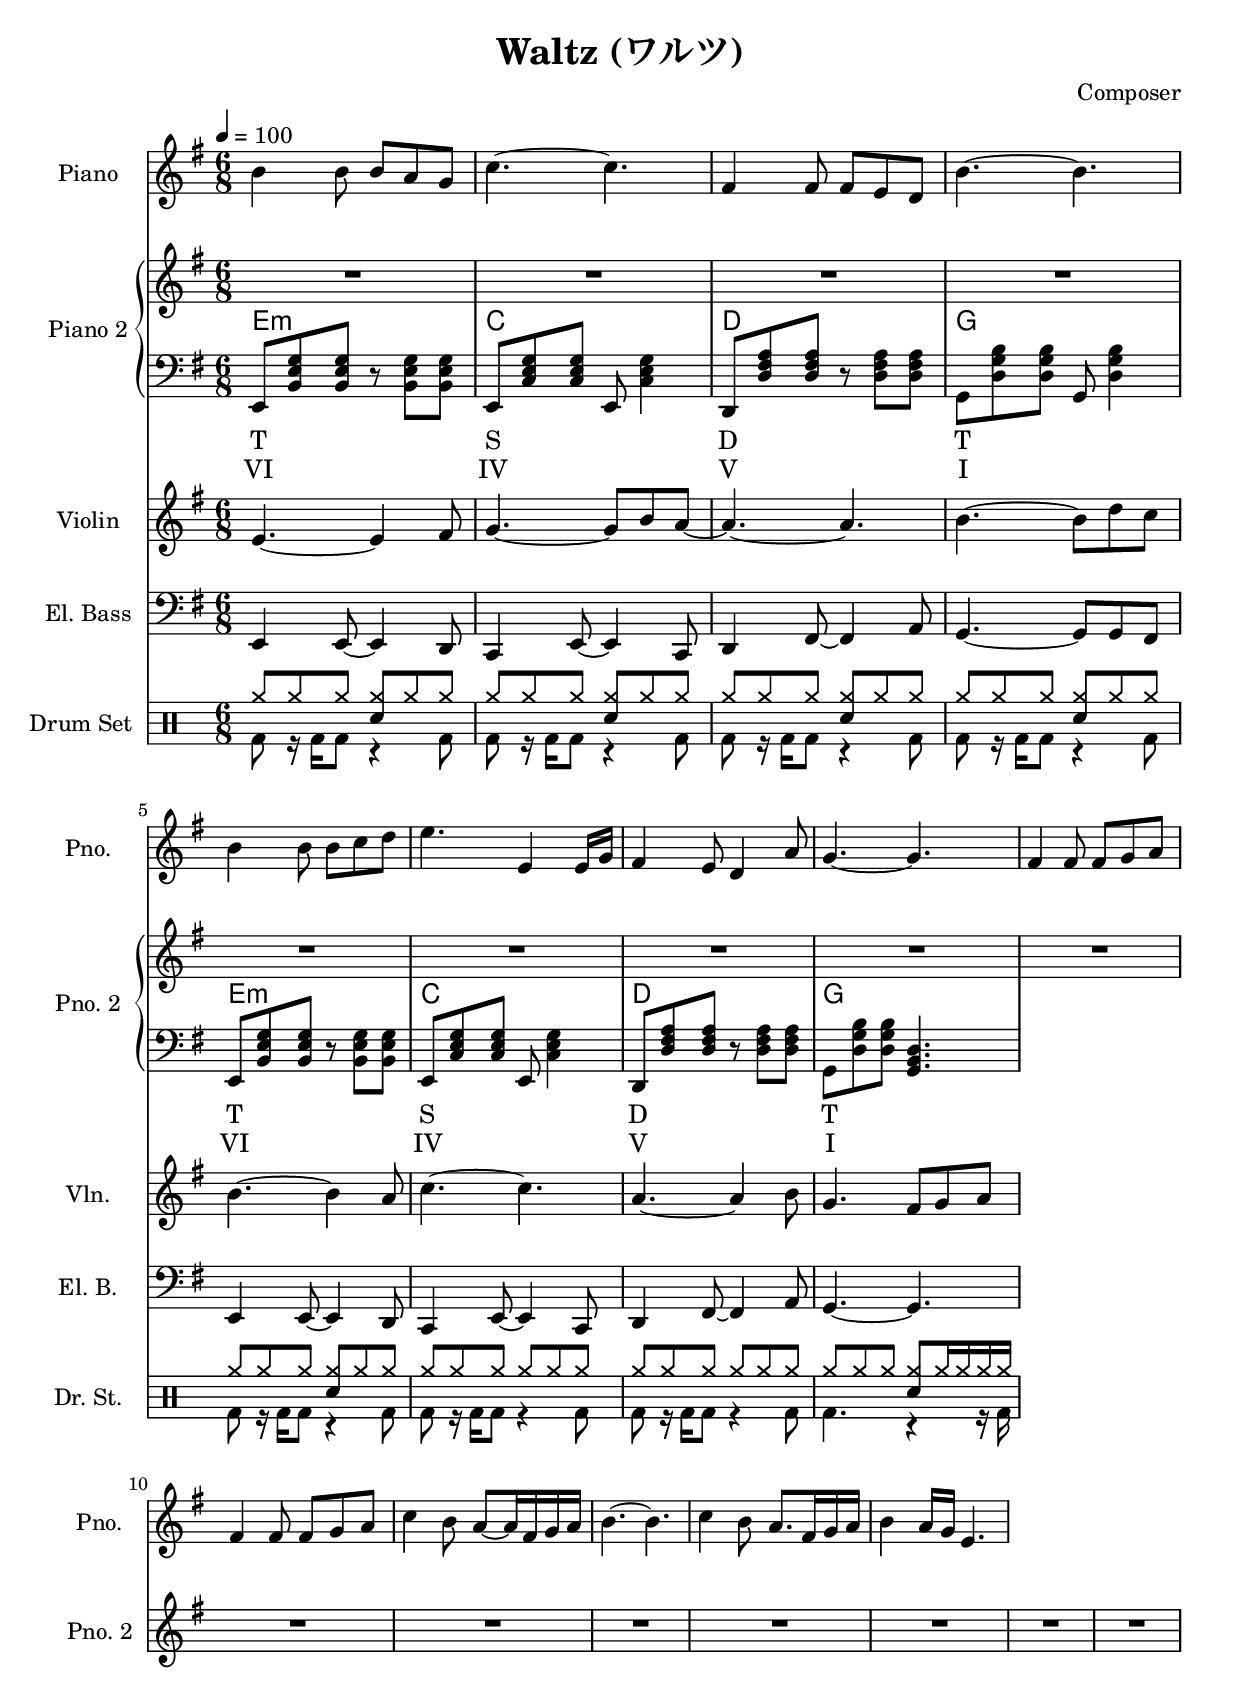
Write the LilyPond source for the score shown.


\version "2.24.4"

\header {
  title = "Waltz (ワルツ)"
  composer = "Composer"
}

\score {
  \layout {
    indent       = 1.5\cm
    short-indent = 1.5\cm
  }
<<
  \new PianoStaff \with {
    instrumentName = "Piano"
    shortInstrumentName = "Pno."
  }{\tempo 4 = 100 \clef treble \key g \major \time 6/8
    b'4 b'8 b' a' g'            | 
    c''4.~c''                   |
    fis'4 fis'8 fis' e' d'      |
    b'4.~b'                     |

    b'4 b'8 b' c'' d''          |
    e''4. e'4 e'16 g'           |
    fis'4 e'8 d'4 a'8           |
    g'4.~g'4.                   |
    
    fis'4 fis'8 fis' g' a'      |
    fis'4 fis'8 fis' g' a'      |
    c''4 b'8 a'~a'16 fis' g' a' |
    b'4.~b'                     |

    c''4 b'8 a'8. fis'16 g' a'  |
    b'4 a'16 g' e'4.            |
  }

  \new PianoStaff <<
    \set PianoStaff.instrumentName      = "Piano 2"
    \set PianoStaff.shortInstrumentName = "Pno. 2"
    \new Staff {\clef treble \key g \major
      \repeat unfold 4 \repeat unfold 4 {R2. | }
    }
    \new ChordNames {
      \chordmode {
        e:m | c | d | g |

        e:m | c | d | g |
      }
    }
    \new Staff { \clef bass \key g \major
      e,8 <b, e g> <b, e g> r <b, e g> <b, e g>      | 
      e,8 <c e g> <c e g> e, <c e g>4                |
      d,8 <d fis a> <d fis a> r  <d fis a> <d fis a> |
      g,8 <d g b> <d g b> g, <d g b>4                |

      e,8 <b, e g> <b, e g> r <b, e g> <b, e g>      |
      e,8 <c e g> <c e g> e, <c e g>4                |
      d,8 <d fis a> <d fis a> r  <d fis a> <d fis a> |
      g,8 <d g b> <d g b> <g, b, d>4.                |
    }
    \new Lyrics \lyricmode { %% harmonic analysis : Functional Harmony (Tonic, Subdominant, Dominant)
      T2.  S  D  T 
      T2.  S  D  T 
    }
    \new Lyrics \lyricmode { %% harmonic analysis : Roman Numeral Analysis
      VI2. IV V  I 
      VI2. IV V  I 
    }
  >>
  
  \new Staff \with {
    instrumentName = "Violin"
    shortInstrumentName = "Vln."
  }{ \clef treble \key g \major \time 6/8
    e'4.~ e'4 fis'8    |
    g'4.~ g'8 b' a'~   |
    a'4.~ a'           |
    b'4.~ b'8 d'' c''  |

    b'4.~ b'4 a'8      |
    c''4.~ c''4.       |
    a'4.~ a'4 b'8      |
    g'4. fis'8 g' a'   |
  }

  \new Staff \with {
    instrumentName = "El. Bass"
    shortInstrumentName = "El. B."
  }{ \clef bass \key g \major \time 6/8
    e,4 e,8~ e,4 d,8     |
    c,4 e,8~ e,4 c,8     |
    d,4 fis,8~ fis,4 a,8 |
    g,4.~ g,8 g, fis,    |

    e,4 e,8~ e,4 d,8     |
    c,4 e,8~ e,4 c,8     |
    d,4 fis,8~ fis,4 a,8 |
    g,4.~ g,             |
  }

  \new DrumStaff \with {
    instrumentName = "Drum Set"
    shortInstrumentName = "Dr. St."
  }{ \time 6/8
    \drummode {
      <<
        \new DrumVoice { \voiceOne
          \repeat unfold 5 {
            cymr8 cymr cymr <cymr sn> cymr cymr            |
          }
          \repeat unfold 2 {
            cymr8 cymr cymr cymr cymr cymr                 |
          }
          cymr8 cymr cymr  <cymr sn> cymr16 cymr cymr cymr |
        }
        \new DrumVoice { \voiceTwo
          \repeat unfold 7 {
            bd8 r16 bd16 bd8 r4 bd8 |
          }
          bd4. r4 r16 bd16
        }
      >>
    }
  }
>>
}
